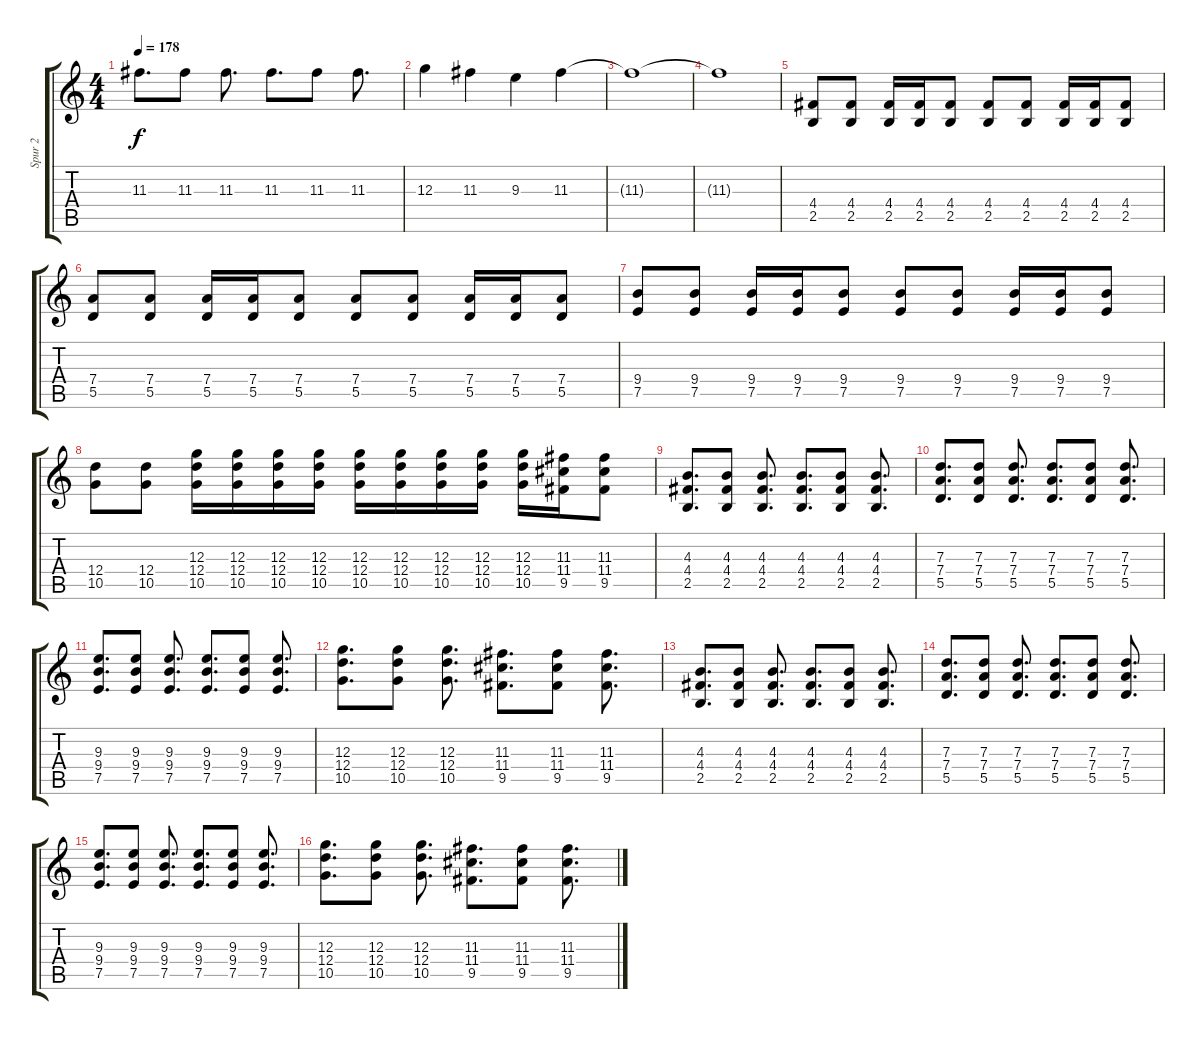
\track ("Spur 2" "Spur 2") {instrument overdrivenguitar}
\staff {score tabs}
\tuning (E4 B3 G3 D3 A2 E2) {hide}
\ts (4 4)
\tempo 178
\clef g2
\ks c
11.3.8{d dy f} 11.3.8 11.3.8{d} 11.3.8{d} 11.3.8 11.3.8{d} |
12.3.4 11.3.4 9.3.4 11.3.4 |
11.3{t}.1 |
11.3{t}.1 |
(4.4 2.5).8 (4.4 2.5).8 (4.4 2.5).16 (4.4 2.5).16 (4.4 2.5).8 (4.4 2.5).8 (4.4 2.5).8 (4.4 2.5).16 (4.4 2.5).16 (4.4 2.5).8 |
(7.4 5.5).8 (7.4 5.5).8 (7.4 5.5).16 (7.4 5.5).16 (7.4 5.5).8 (7.4 5.5).8 (7.4 5.5).8 (7.4 5.5).16 (7.4 5.5).16 (7.4 5.5).8 |
(9.4 7.5).8 (9.4 7.5).8 (9.4 7.5).16 (9.4 7.5).16 (9.4 7.5).8 (9.4 7.5).8 (9.4 7.5).8 (9.4 7.5).16 (9.4 7.5).16 (9.4 7.5).8 |
(12.4 10.5).8 (12.4 10.5).8 (12.3 12.4 10.5).16 (12.3 12.4 10.5).16 (12.3 12.4 10.5).16 (12.3 12.4 10.5).16 (12.3 12.4 10.5).16 (12.3 12.4 10.5).16 (12.3 12.4 10.5).16 (12.3 12.4 10.5).16 (12.3 12.4 10.5).16 (11.3 11.4 9.5).16 (11.3 11.4 9.5).8 |
(4.3 4.4 2.5).8{d} (4.3 4.4 2.5).8 (4.3 4.4 2.5).8{d} (4.3 4.4 2.5).8{d} (4.3 4.4 2.5).8 (4.3 4.4 2.5).8{d} |
(7.3 7.4 5.5).8{d} (7.3 7.4 5.5).8 (7.3 7.4 5.5).8{d} (7.3 7.4 5.5).8{d} (7.3 7.4 5.5).8 (7.3 7.4 5.5).8{d} |
(9.3 9.4 7.5).8{d} (9.3 9.4 7.5).8 (9.3 9.4 7.5).8{d} (9.3 9.4 7.5).8{d} (9.3 9.4 7.5).8 (9.3 9.4 7.5).8{d} |
(12.3 12.4 10.5).8{d} (12.3 12.4 10.5).8 (12.3 12.4 10.5).8{d} (11.3 11.4 9.5).8{d} (11.3 11.4 9.5).8 (11.3 11.4 9.5).8{d} |
(4.3 4.4 2.5).8{d} (4.3 4.4 2.5).8 (4.3 4.4 2.5).8{d} (4.3 4.4 2.5).8{d} (4.3 4.4 2.5).8 (4.3 4.4 2.5).8{d} |
(7.3 7.4 5.5).8{d} (7.3 7.4 5.5).8 (7.3 7.4 5.5).8{d} (7.3 7.4 5.5).8{d} (7.3 7.4 5.5).8 (7.3 7.4 5.5).8{d} |
(9.3 9.4 7.5).8{d} (9.3 9.4 7.5).8 (9.3 9.4 7.5).8{d} (9.3 9.4 7.5).8{d} (9.3 9.4 7.5).8 (9.3 9.4 7.5).8{d} |
(12.3 12.4 10.5).8{d} (12.3 12.4 10.5).8 (12.3 12.4 10.5).8{d} (11.3 11.4 9.5).8{d} (11.3 11.4 9.5).8 (11.3 11.4 9.5).8{d}
